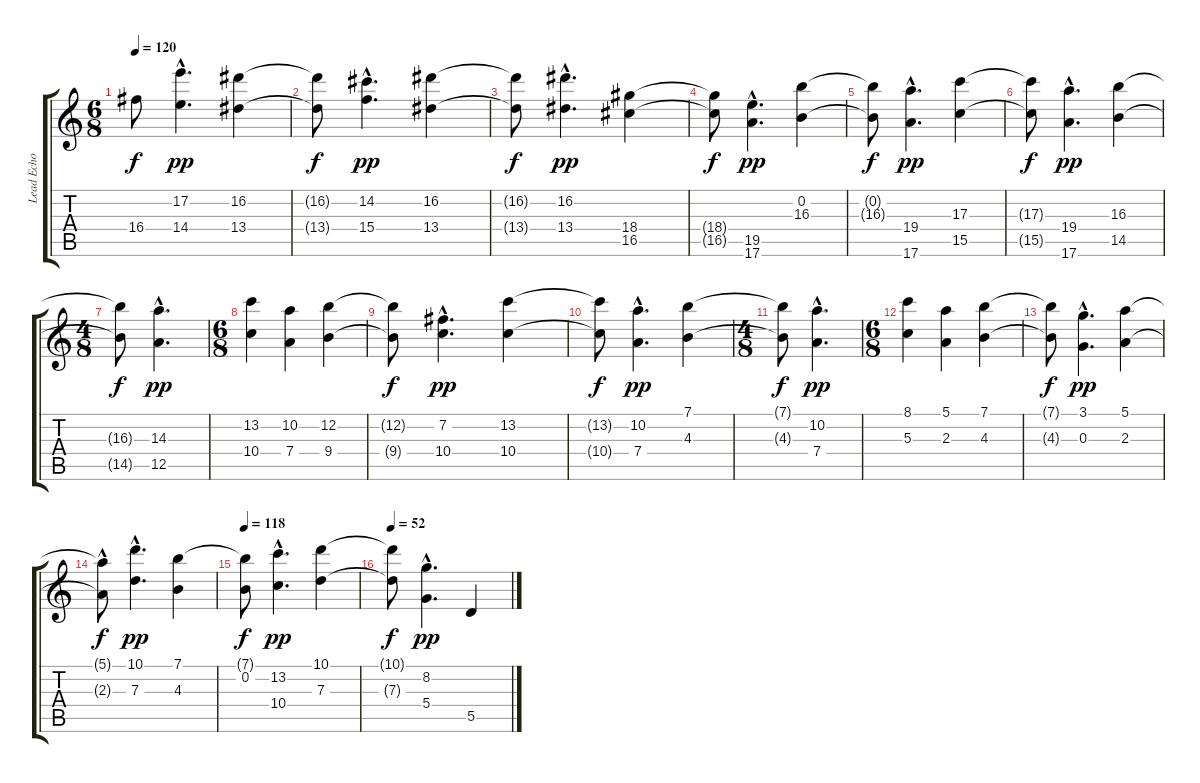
\track ("Lead Echo 2" "Lead Echo ") {instrument distortionguitar}
\staff {score tabs}
\tuning (E4 B3 G3 D3 A2 E2) {hide}
\ts (6 8)
\tempo 120
\clef g2
\ks c
16.4{t}.8{dy f} (17.2{hac} 14.4{hac}).4{d dy pp} (16.2 13.4).4 |
(16.2{t} 13.4{t}).8{dy f} (14.2{hac} 15.4{hac}).4{d dy pp} (16.2 13.4).4 |
(16.2{t} 13.4{t}).8{dy f} (16.2{hac} 13.4{hac}).4{d dy pp} (18.4 16.5).4 |
(18.4{t} 16.5{t}).8{dy f} (19.5{hac} 17.6{hac}).4{d dy pp} (0.2 16.3).4 |
(0.2{t} 16.3{t}).8{dy f} (19.4{hac} 17.6{hac}).4{d dy pp} (17.3 15.5).4 |
(17.3{t} 15.5{t}).8{dy f} (19.4{hac} 17.6{hac}).4{d dy pp} (16.3 14.5).4 |
\ts (4 8)
(16.3{t} 14.5{t}).8{dy f} (14.3{hac} 12.5{hac}).4{d dy pp} |
\ts (6 8)
(13.2 10.4).4 (10.2 7.4).4 (12.2 9.4).4 |
(12.2{t} 9.4{t}).8{dy f} (7.2{hac} 10.4{hac}).4{d dy pp} (13.2 10.4).4 |
(13.2{t} 10.4{t}).8{dy f} (10.2{hac} 7.4{hac}).4{d dy pp} (7.1 4.3).4 |
\ts (4 8)
(7.1{t} 4.3{t}).8{dy f} (10.2{hac} 7.4{hac}).4{d dy pp} |
\ts (6 8)
(8.1 5.3).4 (5.1 2.3).4 (7.1 4.3).4 |
(7.1{t} 4.3{t}).8{dy f} (3.1{hac} 0.3{hac}).4{d dy pp} (5.1 2.3).4 |
(5.1{hac t} 2.3{t}).8{dy f} (10.1{hac} 7.3{hac}).4{d dy pp} (7.1 4.3).4 |
\tempo 118
(7.1{t} 0.2).8{dy f} (13.2{hac} 10.4{hac}).4{d dy pp} (10.1 7.3).4 |
\tempo 52
(10.1{t} 7.3{t}).8{dy f} (8.2{hac} 5.4{hac}).4{d dy pp} 5.5.4
